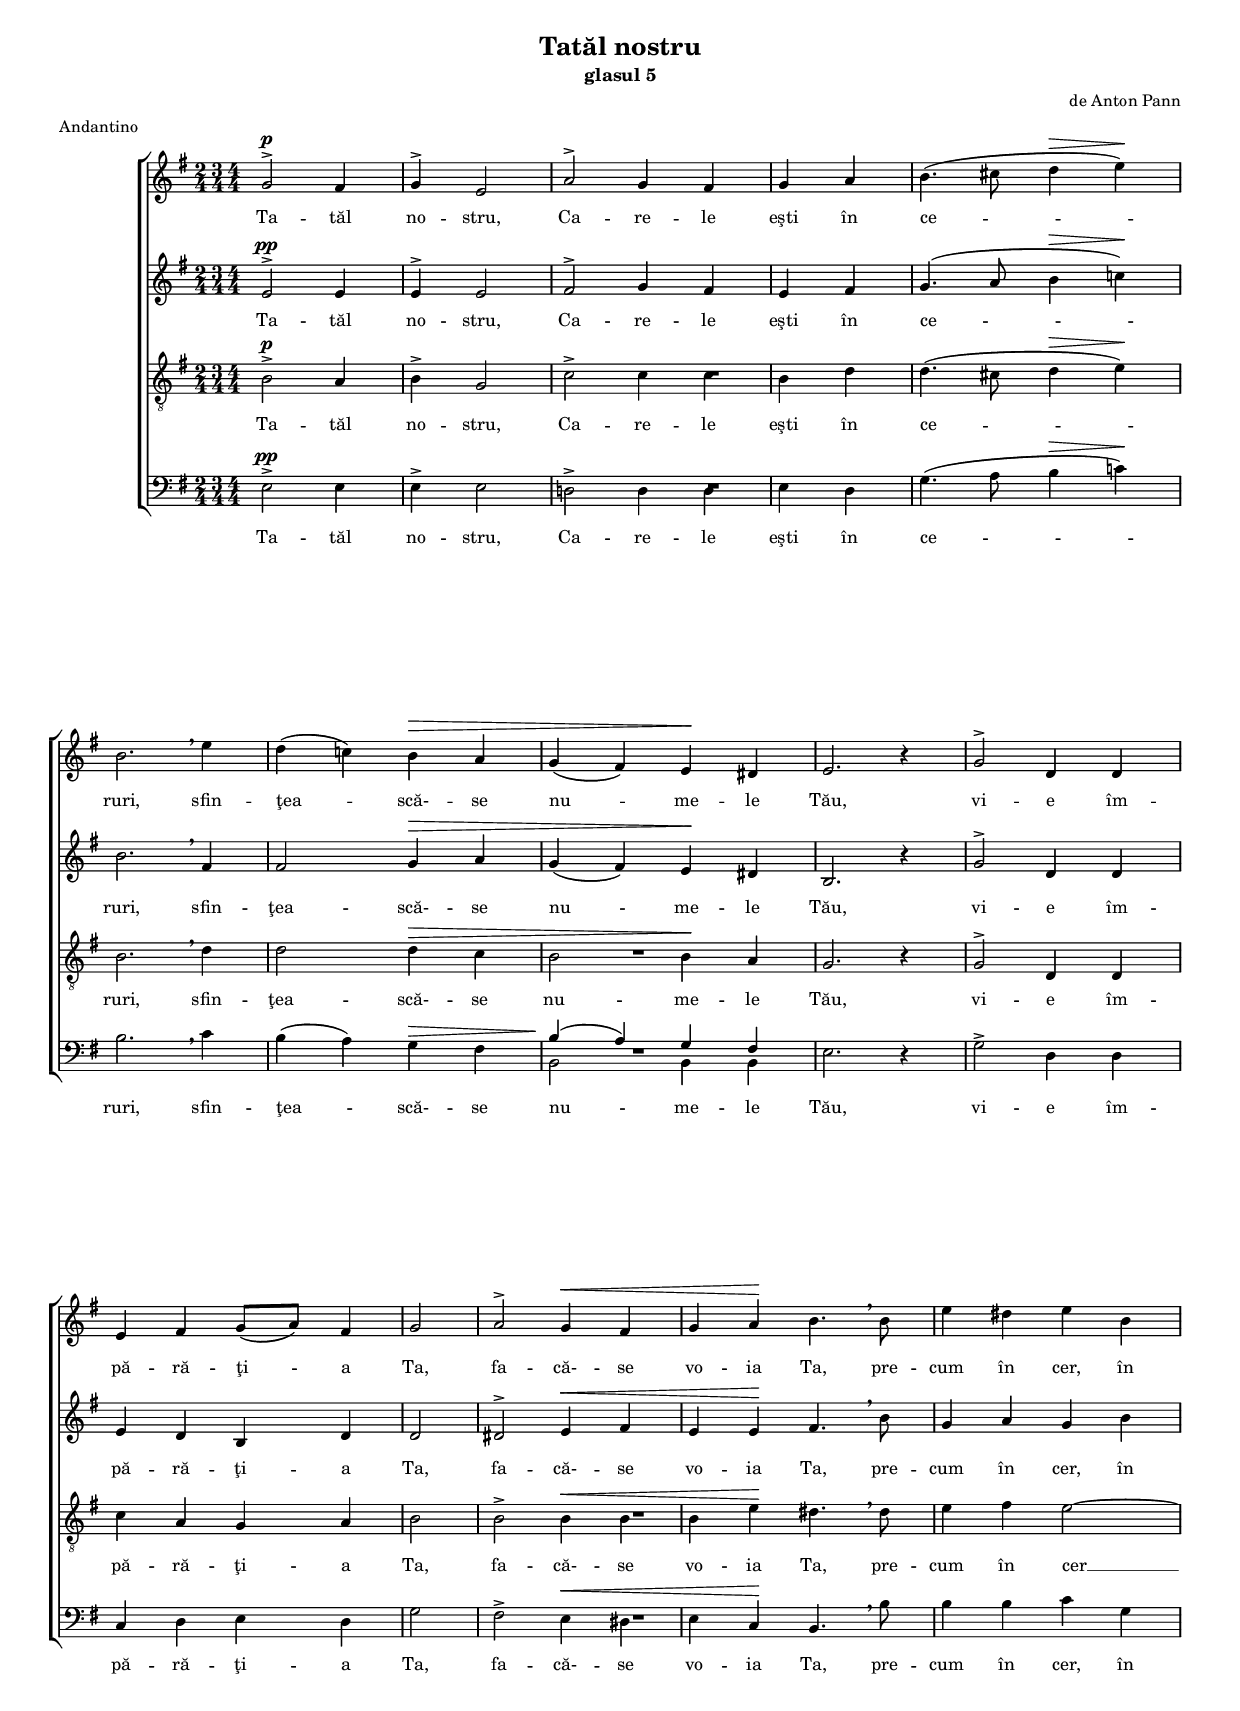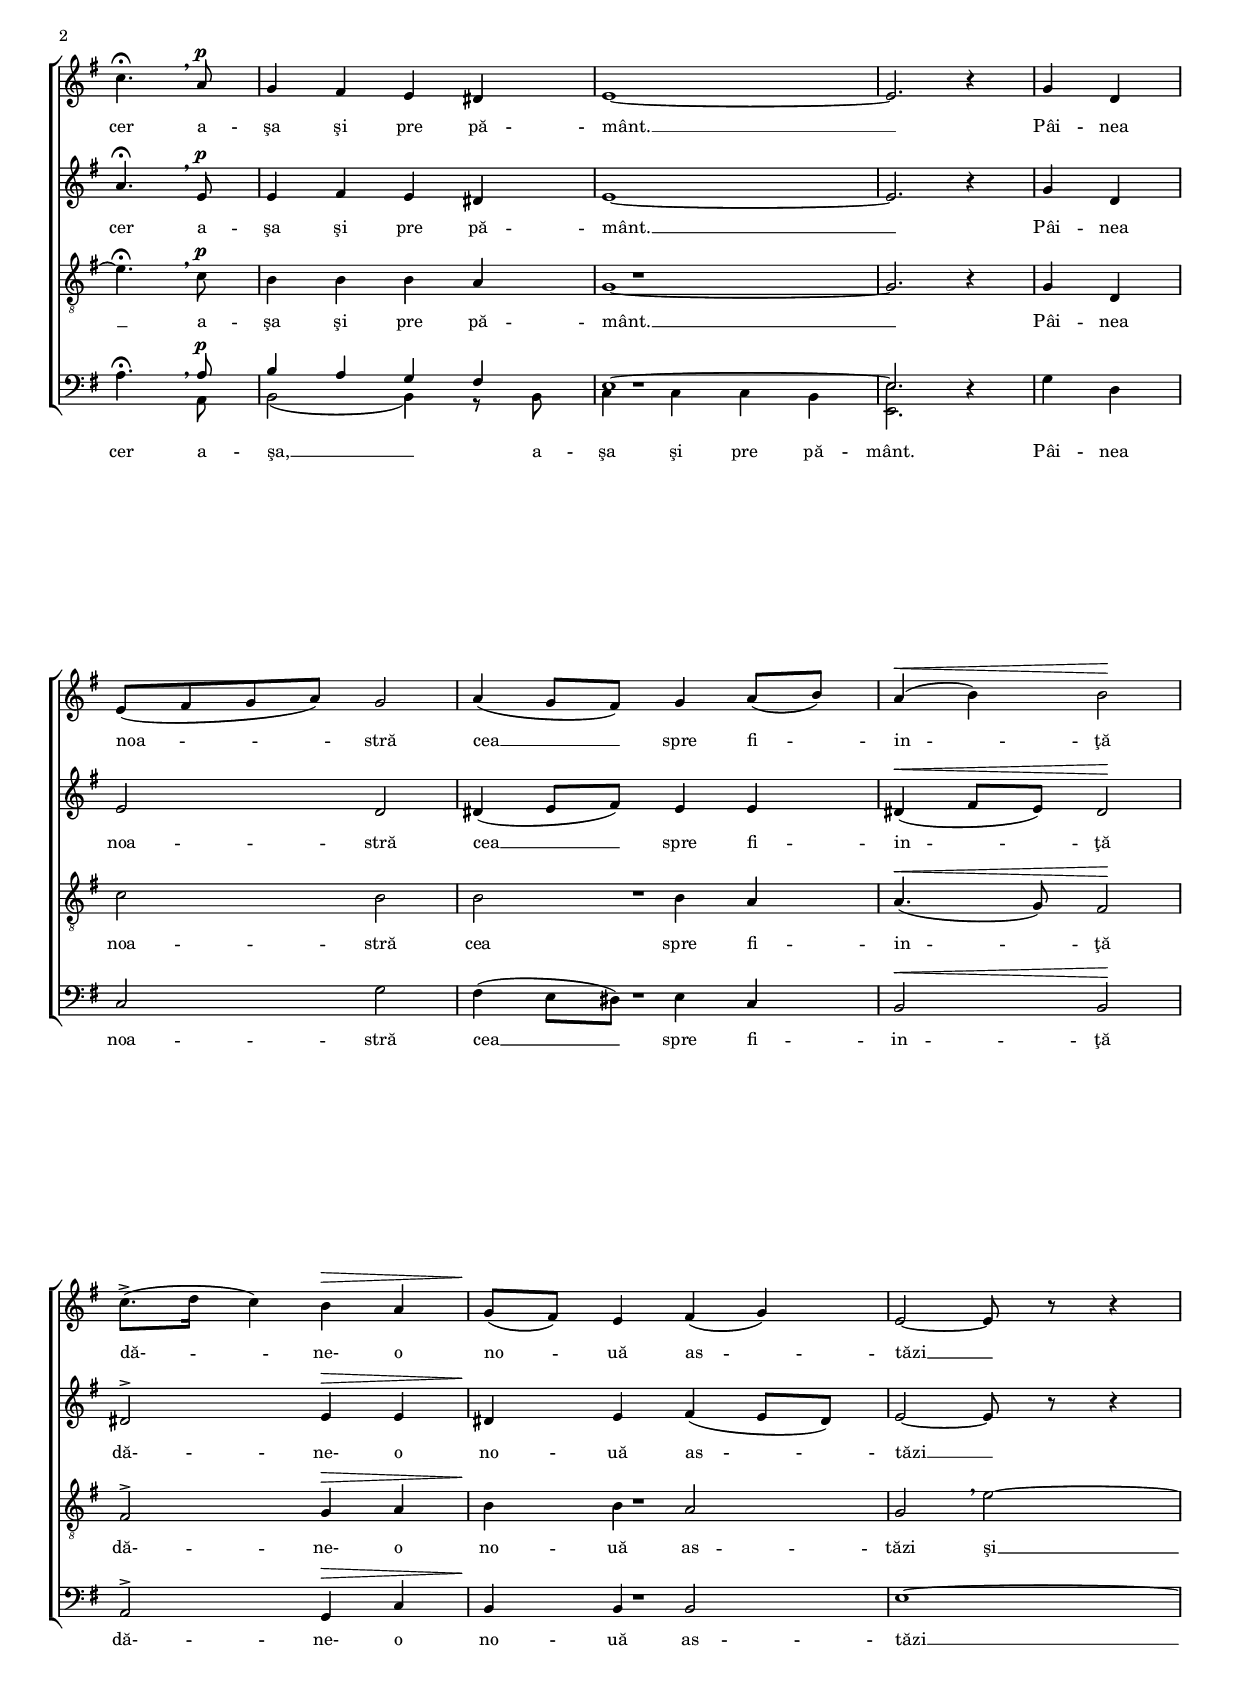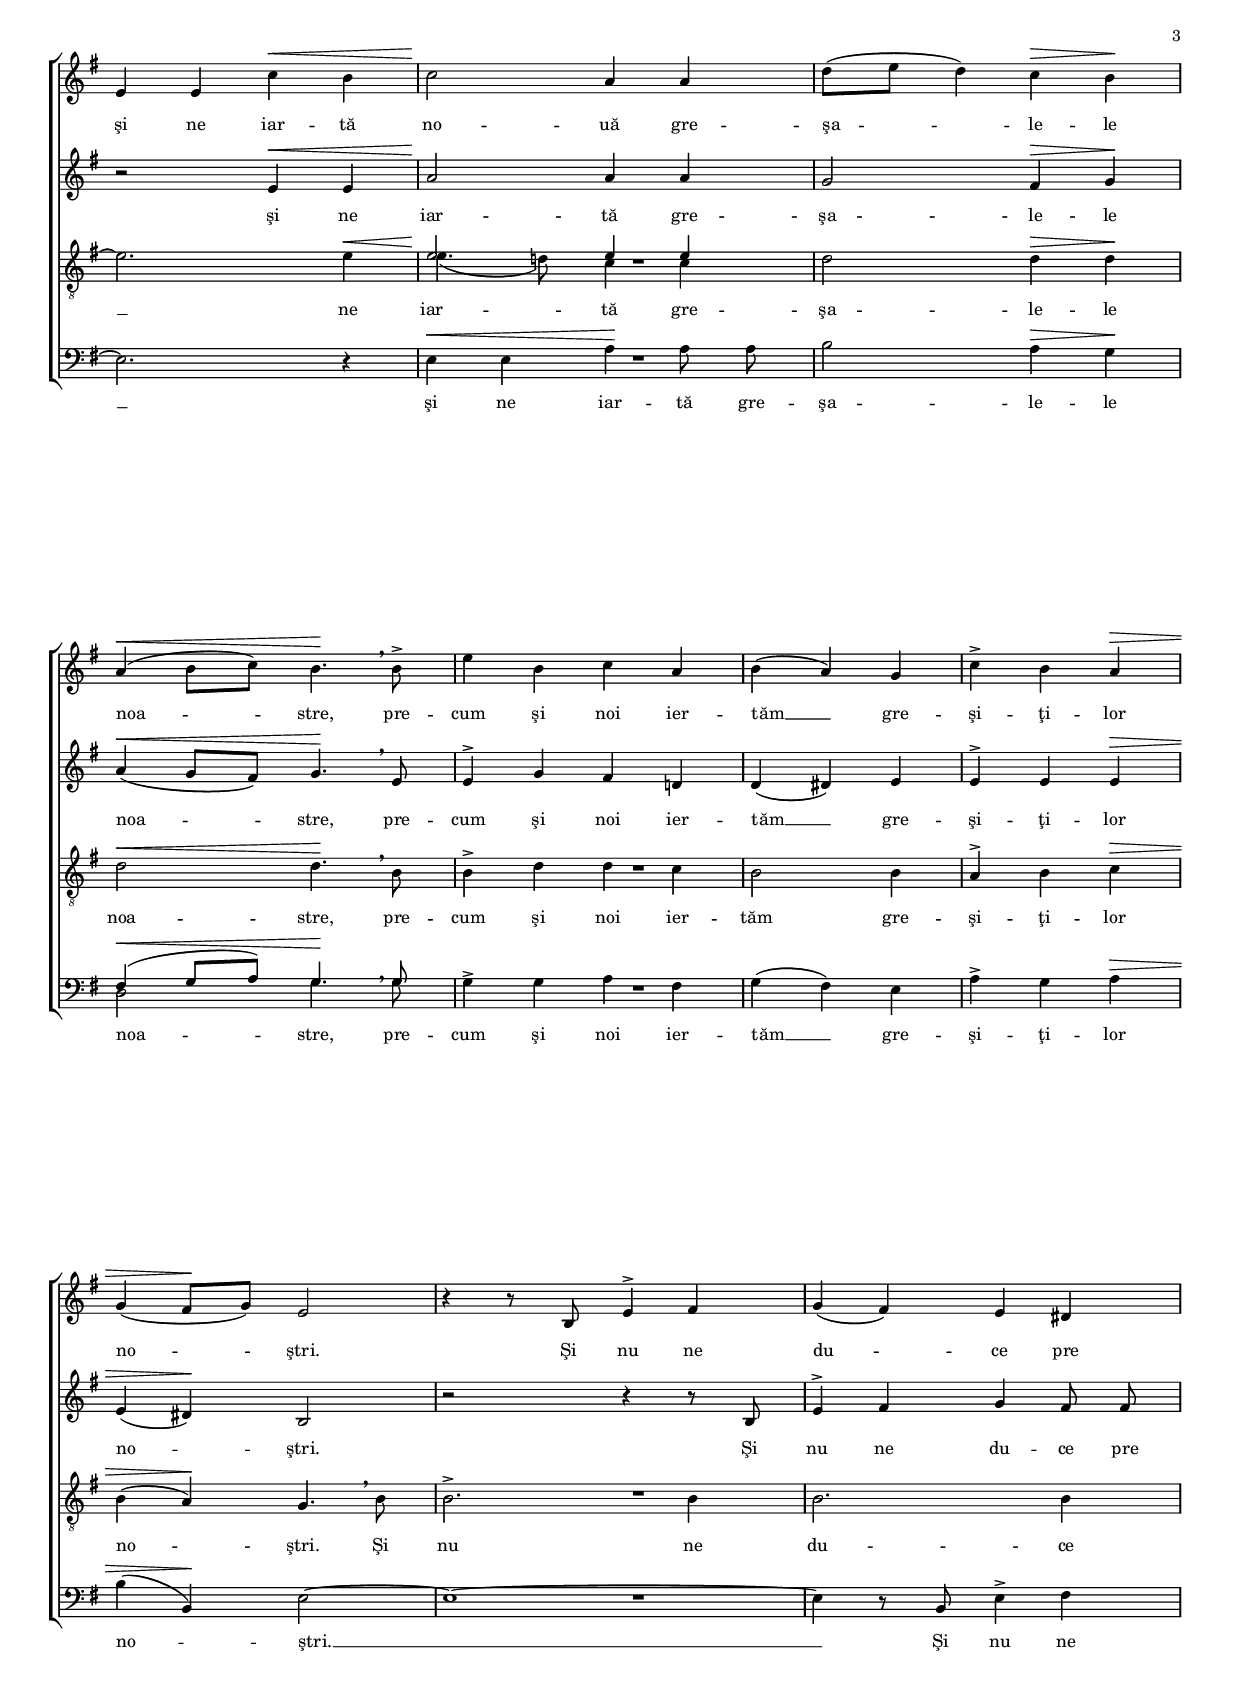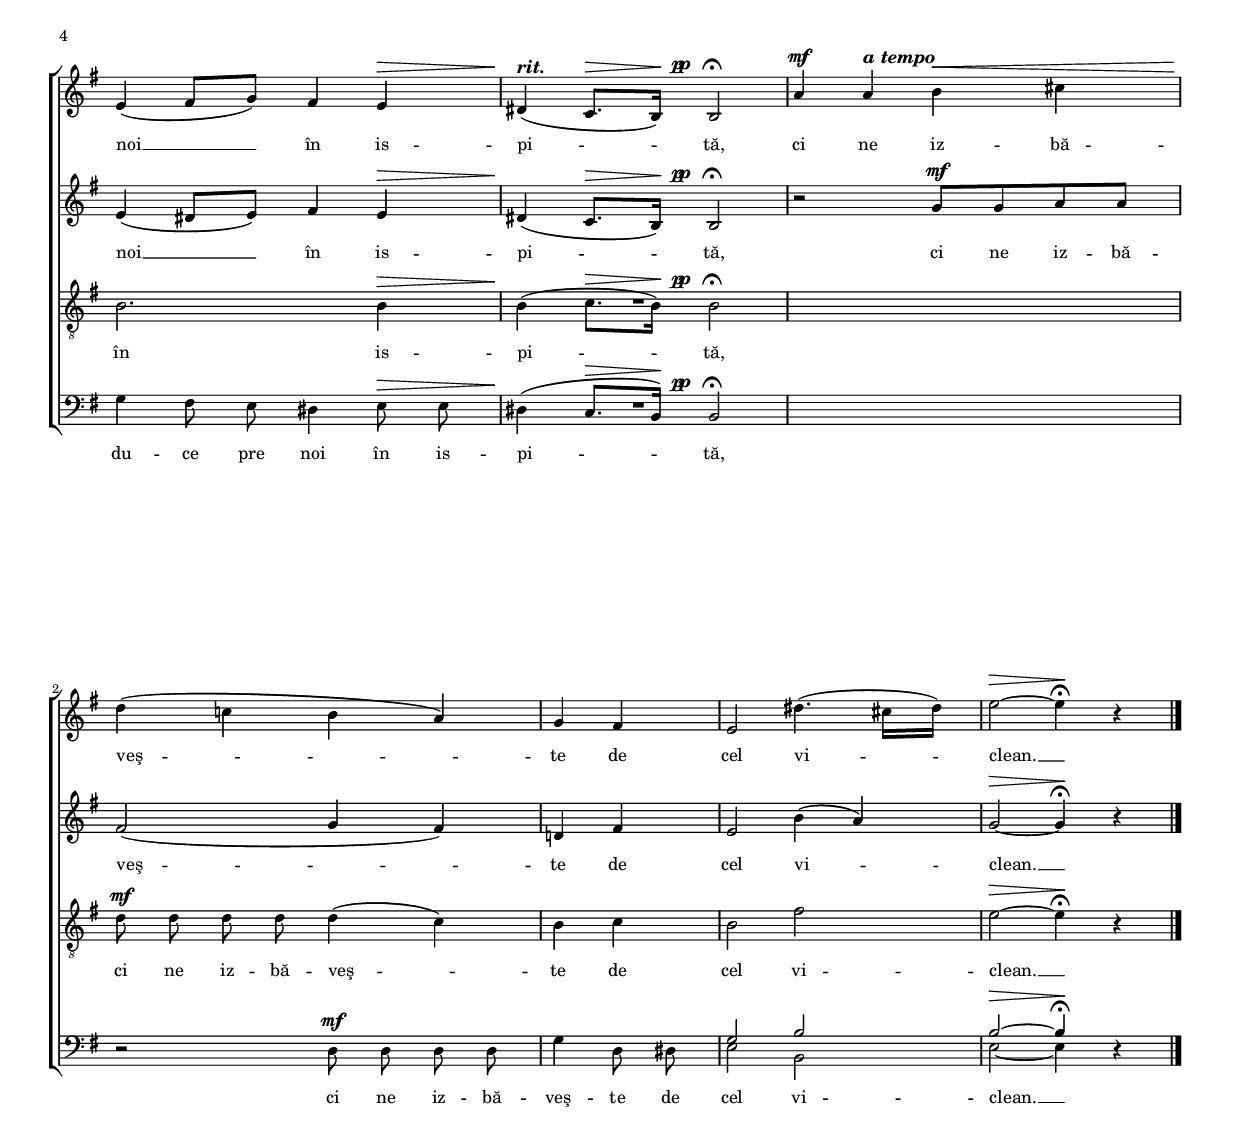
\version "2.19.80"
\include "defines.ly"
#(define myNoteSpacing 8.0)
midiTempo = 
  \midi {
    \tempo 4 = 90
    }


\include "preamble.ly"

\header {
  title = "Tatăl nostru"
  subtitle = "glasul 5"
  composer = "de Anton Pann"
  meter = "Andantino"
}

ppAndFermataMarkup = \markup{
  \hspace #-5.0
  \musicglyph "p"
  \hspace #-1.0
  \musicglyph "p"
  \hspace #1.0
  \musicglyph "scripts.ufermata"
}

mixedTimeSigMarkup = \markup {
  \override #'(baseline-skip . 2) \number {
    \column { "2" "4" }
    \column { "3" "4" }
    \column { "4" "4" }
    \hspace #1.0
  }
}

global = {
  \globalPreamble
  \key e \minor
  \override Staff.TimeSignature.stencil = #ly:text-interface::print
  \override Staff.TimeSignature.text = #mixedTimeSigMarkup
}

sopWords = \lyricmode {
  Ta -- tăl no -- stru, Ca -- re -- le eşti în ce -- ruri,
  sfin -- ţea -- scă- -- se nu -- me -- le Tău,
  vi -- e îm -- pă -- ră -- ţi -- a Ta,
  fa -- că- -- se vo -- ia Ta,
  pre -- cum în cer, în cer a -- şa şi pre pă -- mânt. __

  Pâi -- nea noa -- stră cea __ spre fi -- in -- ţă
  dă- -- ne- o no -- uă as -- tăzi __
  şi ne iar -- tă no -- uă gre -- şa -- le -- le noa -- stre,
  pre -- cum şi noi ier -- tăm __ gre -- şi -- ţi -- lor no -- ştri.

  Şi nu ne du -- ce pre noi __ în is -- pi -- tă,
  ci ne iz -- bă -- veş -- te de cel vi -- clean. __
}

altoWords = \lyricmode {
  Ta -- tăl no -- stru, Ca -- re -- le eşti în ce -- ruri,
  sfin -- ţea -- scă- -- se nu -- me -- le Tău,
  vi -- e îm -- pă -- ră -- ţi -- a Ta,
  fa -- că- -- se vo -- ia Ta,
  pre -- cum în cer, în cer a -- şa şi pre pă -- mânt. __

  Pâi -- nea noa -- stră cea __ spre fi -- in -- ţă
  dă- -- ne- o no -- uă as -- tăzi __
  şi ne iar -- tă gre -- şa -- le -- le noa -- stre,
  pre -- cum şi noi ier -- tăm __ gre -- şi -- ţi -- lor no -- ştri.

  Şi nu ne du -- ce pre noi __ în is -- pi -- tă,
  ci ne iz -- bă -- veş -- te de cel vi -- clean. __
}

tenorWords = \lyricmode {
  Ta -- tăl no -- stru, Ca -- re -- le eşti în ce -- ruri,
  sfin -- ţea -- scă- -- se nu -- me -- le Tău,
  vi -- e îm -- pă -- ră -- ţi -- a Ta,
  fa -- că- -- se vo -- ia Ta,
  pre -- cum în cer __ a -- şa şi pre pă -- mânt. __

  Pâi -- nea noa -- stră cea spre fi -- in -- ţă
  dă- -- ne- o no -- uă as -- tăzi
  şi __ ne iar -- tă gre -- şa -- le -- le noa -- stre,
  pre -- cum şi noi ier -- tăm gre -- şi -- ţi -- lor no -- ştri.

  Şi nu ne du -- ce în is -- pi -- tă,
  ci ne iz -- bă -- veş -- te de cel vi -- clean. __
}

bassWords = \lyricmode {
  Ta -- tăl no -- stru, Ca -- re -- le eşti în ce -- ruri,
  sfin -- ţea -- scă- -- se nu -- me -- le Tău,
  vi -- e îm -- pă -- ră -- ţi -- a Ta,
  fa -- că- -- se vo -- ia Ta,
  pre -- cum în cer, în cer a -- şa, __ a -- şa şi pre pă -- mânt.

  Pâi -- nea noa -- stră cea __ spre fi -- in -- ţă
  dă- -- ne- o no -- uă as -- tăzi __
  şi ne iar -- tă gre -- şa -- le -- le noa -- stre,
  pre -- cum şi noi ier -- tăm __ gre -- şi -- ţi -- lor no -- ştri. __

  Şi nu ne du -- ce pre noi în is -- pi -- tă,
  ci ne iz -- bă -- veş -- te de cel vi -- clean. __
}

sopMusic = \relative c' {
  \cadenzaOn
  \accidentalStyle no-reset

  % Tatăl nostru, Carele eşti în ceruri,
  g'2^\p^\accent fis4 \bar "|"
  g4^\accent e2 \bar "|"
  a2^\accent g4 fis4 \bar "|"
  g4 a4 \bar "|"
  b4.( cis8 d4^\> e4\!) \bar "|"
  b2. \breathe

  % Sfinţească-se numele Tău, vie împărăţia Ta,
  e4 \bar "|"
  d4( c4) b4^\> a4 \bar "|"
  g4( fis4) e4\! dis4 \bar "|"
  e2. r4 \bar "|"
  \accidentalStyle forget
  g2^\accent d4 d4 \bar "|"
  e4 fis4 g8([ a8)] fis4 \bar "|"
  g2 \bar "|"

  % facă-se voia Ta, precum în cer aşa şi pre pământ.
  a2^\accent g4^\< fis4 \bar "|"
  g4 a4\! b4. \breathe b8 \bar "|"
  e4 dis4 e4 b4 \bar "|"
  c4.^\fermata \breathe a8^\p \bar "|"
  g4 fis4 e4 dis4 \bar "|"
  e1~ \bar "|"
  e2. r4 \bar "|"

  % Pâinea noastră cea spre fiinţă dă-ne-o nouă astăzi
  g4 d4 \bar "|"
  e8([ fis8 g8 a8)] g2 \bar "|"
  a4( g8[ fis8)] g4 a8([ b8)] \bar "|"
  a4(^\< b4) b2\! \bar "|"
  c8.([^\accent d16] c4) b4^\> a4 \bar "|"
  g8([\! fis8)] e4 fis4( g4) \bar "|"
  e2~ e8 r8 r4 \bar "|"

  % şi ne iartă nouă greşalele noastre,
  e4 e4 c'4^\< b4 \bar "|"
  c2\! a4 a4 \bar "|"
  d8([ e8] d4) c4^\> b4\! \bar "|"
  a4(^\< b8[ c8)] b4.\! \breathe

  % precum şi noi iertăm greşiţilor noştri.
  b8^\accent \bar "|"
  e4 b4 c4 a4 \bar "|"
  b4( a4) g4 \bar "|"
  c4^\accent b4 a4^\> \bar "|"
  g4( fis8[\! g8)] e2 \bar "|"

  % Şi nu ne duce pre noi în ispită,
  r4 r8 b8 e4^\accent fis4 \bar "|"
  g4( fis4) e4 dis4 \bar "|"
  e4( fis8[ g8)] fis4 e4^\> \bar "|"
  dis4(\!^\ritMarkup c8.[^\> b16)]\! b2^\ppAndFermataMarkup \bar "|"

  % ci ne izbăveşte de cel viclean.
  \accidentalStyle no-reset
  a'4^\mf a4^\atempoMarkup b4^\< cis4 \bar "|"
  d4(\! c4 b4 a4) \bar "|"
  g4 fis4 \bar "|"
  e2 dis'4.( cis16[ dis16)] \bar "|"
  e2~^\> e4\!^\fermata r4 \bar "|."
}

altoMusic = \relative c' {
  \cadenzaOn
  \accidentalStyle forget

  % Tatăl nostru, Carele eşti în ceruri,
  e2^\pp^\accent e4
  e4^\accent e2
  fis2^\accent g4 fis4
  e4 fis4
  g4.( a8 b4^\> c!4\!)
  b2. \breathe

  % Sfinţească-se numele Tău, vie împărăţia Ta,
  fis4
  fis2 g4^\> a4
  g4( fis4) e4\! dis4
  b2. r4
  g'2^\accent d4 d4
  e4 d4 b4 d4
  d2

  % facă-se voia Ta, precum în cer aşa şi pre pământ.
  dis2^\accent e4^\< fis4
  e4 e4\! fis4. \breathe b8
  g4 a4 g4 b4
  a4.^\fermata \breathe e8^\p
  e4 fis4 e4 dis4
  e1~
  e2. r4

  % Pâinea noastră cea spre fiinţă dă-ne-o nouă astăzi
  g4 d4
  e2 d2
  dis4( e8[ fis8)] e4 e4
  dis4(^\<
  \accidentalStyle no-reset
  fis8[ e8)] dis2\!
  \accidentalStyle forget
  dis2^\accent e4^\> e4
  dis4\!
  \accidentalStyle no-reset
  e4 fis4( e8[ dis8)]
  \accidentalStyle forget
  e2~ e8 r8 r4

  % şi ne iartă nouă greşalele noastre,
  r2
  e4^\< e4
  a2\! a4 a4
  g2 fis4^\> g4\!
  a4(^\< g8[ fis8)] g4.\! \breathe

  % precum şi noi iertăm greşiţilor noştri.
  e8
  e4^\accent g4 fis4 d!4
  d4( dis4) e4
  e4^\accent e4 e4^\>
  e4( dis4)\! b2

  % Şi nu ne duce pre noi în ispită,
  r2 r4 r8 b8
  e4^\accent fis4 g4 fis8 fis8
  e4( dis8[ e8)] fis4 e4^\>
  dis4(\! c8.[^\> b16)]\! b2^\ppAndFermataMarkup

  % ci ne izbăveşte de cel viclean.
  r2 g'8^\mf g8 a8 a8
  fis2( g4 fis4)
  d!4 fis4
  e2 b'4( a4)
  g2~^\> g4\!^\fermata r4
}

tenorMusic = \relative c' {
  \cadenzaOn
  \accidentalStyle forget

  % Tatăl nostru, Carele eşti în ceruri,
  b2^\p^\accent a4
  b4^\accent g2
  c2^\accent c4 c4
  b4 d4
  d4.( cis8 d4^\> e4)\!
  b2. \breathe

  % Sfinţească-se numele Tău, vie împărăţia Ta,
  d4
  d2 d4^\> c4
  b2 b4\! a4
  g2. r4
  g2^\accent d4 d4
  c'4 a4 g4 a4
  b2

  % facă-se voia Ta, precum în cer aşa şi pre pământ.
  b2^\accent b4^\< b4
  b4 e4\! dis4. \breathe
  \accidentalStyle no-reset
  dis8
  \accidentalStyle forget
  e4 fis4 e2~
  e4.^\fermata \breathe c8^\p
  b4 b4 b4 a4
  g1~
  g2. r4

  % Pâinea noastră cea spre fiinţă dă-ne-o nouă astăzi
  g4 d4
  c'2 b2
  b2 b4 a4
  a4.(^\< g8) fis2\!
  fis2^\accent g4^\> a4
  b4\! b4 a2
  g2 \breathe

  % şi ne iartă nouă greşalele noastre,
  e'2~
  e2. e4^\<
  <<
    {
      \voiceOne
      e2\! e4 e4
    }
    \new Voice = "split" {
      \voiceTwo
      e4.( d!8) c4 c4
    }
  >>
  \oneVoice
  d2 d4^\> d4\!
  d2^\< d4.\! \breathe

  % precum şi noi iertăm greşiţilor noştri.
  b8
  b4^\accent d4 d4 c4
  b2 b4
  a4^\accent b4 c4^\>
  b4( a4)\! g4. \breathe

  % Şi nu ne duce pre noi în ispită,
  b8
  b2.^\accent b4
  b2. b4
  b2. b4^\>
  b4(\! c8.[^\> b16)]\! b2^\ppAndFermataMarkup

  % ci ne izbăveşte de cel viclean.
  \cadenzaOff
  R1
  \cadenzaOn
  \autoBeamOff
  d8^\mf d8 d8 d8 d4( c4)
  \autoBeamOn
  b4 c4
  b2 fis'2
  e2~^\> e4\!^\fermata r4
}

bassMusic = \relative c' {
  \cadenzaOn
  \accidentalStyle forget

  % Tatăl nostru, Carele eşti în ceruri,
  e,2^\pp^\accent e4
  e4^\accent e2
  d!2^\accent d4 d4
  e4 d4
  g4.( a8 b4^\> c!4)\!
  b2. \breathe

  % Sfinţească-se numele Tău, vie împărăţia Ta,
  c4
  b4( a4) g4^\> fis4
  <<
    {
      \voiceOne
      b4(\! a4) g4 fis4
    }
    \new Voice = "split" {
      \voiceTwo
      b,2 b4 b4
    }
  >>
  \oneVoice
  e2. r4
  g2^\accent d4 d4
  c4 d4 e4 d4
  g2

  % facă-se voia Ta, precum în cer aşa şi pre pământ.
  fis2^\accent e4^\< dis4
  e4 c4\! b4. \breathe b'8
  b4 b4 c4 g4
  a4.^\fermata \breathe
  <<
    \new Voice = "split" {
      \voiceOne
      a8^\p
      b4 a4 g4 fis4
      e1~
      e2.
    }
    {
      \voiceTwo
      a,8
      b2( b4) r8 b8
      c4 c4 c4 b4
      <e e,>2.
    }
  >>
  \oneVoice
  r4

  % Pâinea noastră cea spre fiinţă dă-ne-o nouă astăzi
  g4 d4
  c2 g'2
  fis4( e8[ dis8)] e4 c4
  b2^\< b2\!
  a2^\accent g4^\> c4
  b4\! b4 b2
  e1~
  e2. r4

  % şi ne iartă nouă greşalele noastre,
  e4^\< e4 a4\! a8 a8
  b2 a4^\> g4\!
  <<
    {
      \voiceOne
      fis4(^\< g8[ a8)] g4.\! \breathe g8
    }
    \new Voice = "split" {
      \voiceTwo
      d2 g4. g8
    }
  >>
  \oneVoice

  % precum şi noi iertăm greşiţilor noştri.
  g4^\accent g4 a4 fis4
  g4( fis4) e4
  a4^\accent g4 a4^\>
  b4( b,4)\! e2~
  e1~
  e4 r8

  % Şi nu ne duce pre noi în ispită,
  b8 e4^\accent fis4
  \autoBeamOff
  g4 fis8 e8 dis4 e8^\> e8
  \autoBeamOn
  dis4(\! c8.[^\> b16)]\! b2^\ppAndFermataMarkup

  % ci ne izbăveşte de cel viclean.
  \cadenzaOff
  R1
  \cadenzaOn
  r2 d8^\mf d8 d8 d8
  g4 d8 dis8
  <<
    {
      \voiceOne
      g2 b2
      b2~^\> b4\!^\fermata
    }
    \new Voice = "split" {
      \voiceTwo
      e,2 b2
      e2~ e4
    }
  >>
  \oneVoice
  r4
}

\include "four-staves.ly"
